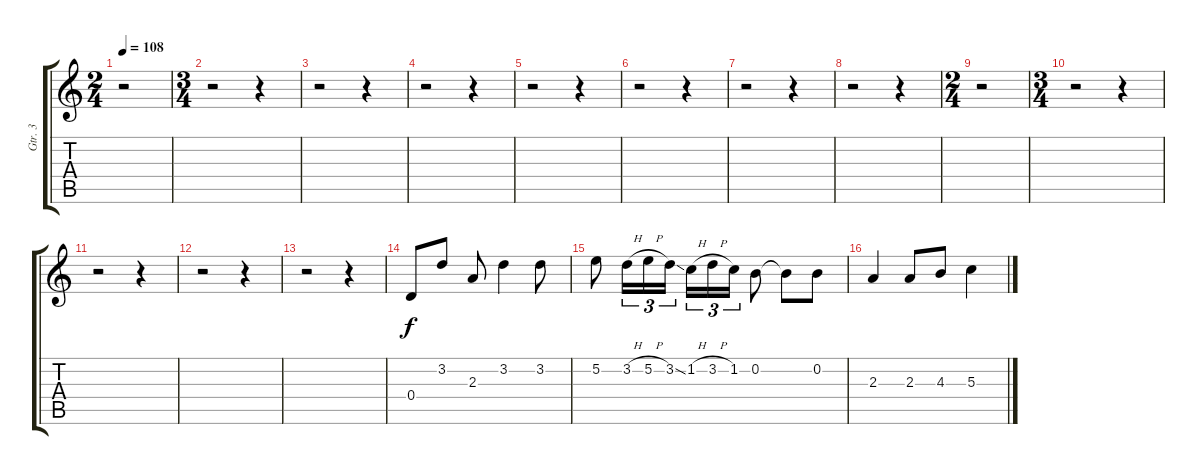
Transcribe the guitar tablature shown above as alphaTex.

\track ("Gtr. 3" "Gtr. 3") {instrument distortionguitar}
\staff {score tabs}
\tuning (E4 B3 G3 D3 A2 E2) {hide}
\ts (2 4)
\tempo 108
\clef g2
\ks c
r.2{dy f} |
\ts (3 4)
r.2 r.4 |
r.2 r.4 |
r.2 r.4 |
r.2 r.4 |
r.2 r.4 |
r.2 r.4 |
r.2 r.4 |
\ts (2 4)
r.2 |
\ts (3 4)
r.2 r.4 |
r.2 r.4 |
r.2 r.4 |
r.2 r.4 |
0.4.8 3.2.8 2.3.8 3.2.4 3.2.8 |
5.2.8 3.2{h}.16{tu (3 2)} 5.2{h}.16{tu (3 2)} 3.2{ss}.16{tu (3 2)} 1.2{h}.16{tu (3 2)} 3.2{h}.16{tu (3 2)} 1.2.16{tu (3 2)} 0.2.8 0.2{t}.8 0.2.8 |
2.3.4 2.3.8 4.3.8 5.3.4
